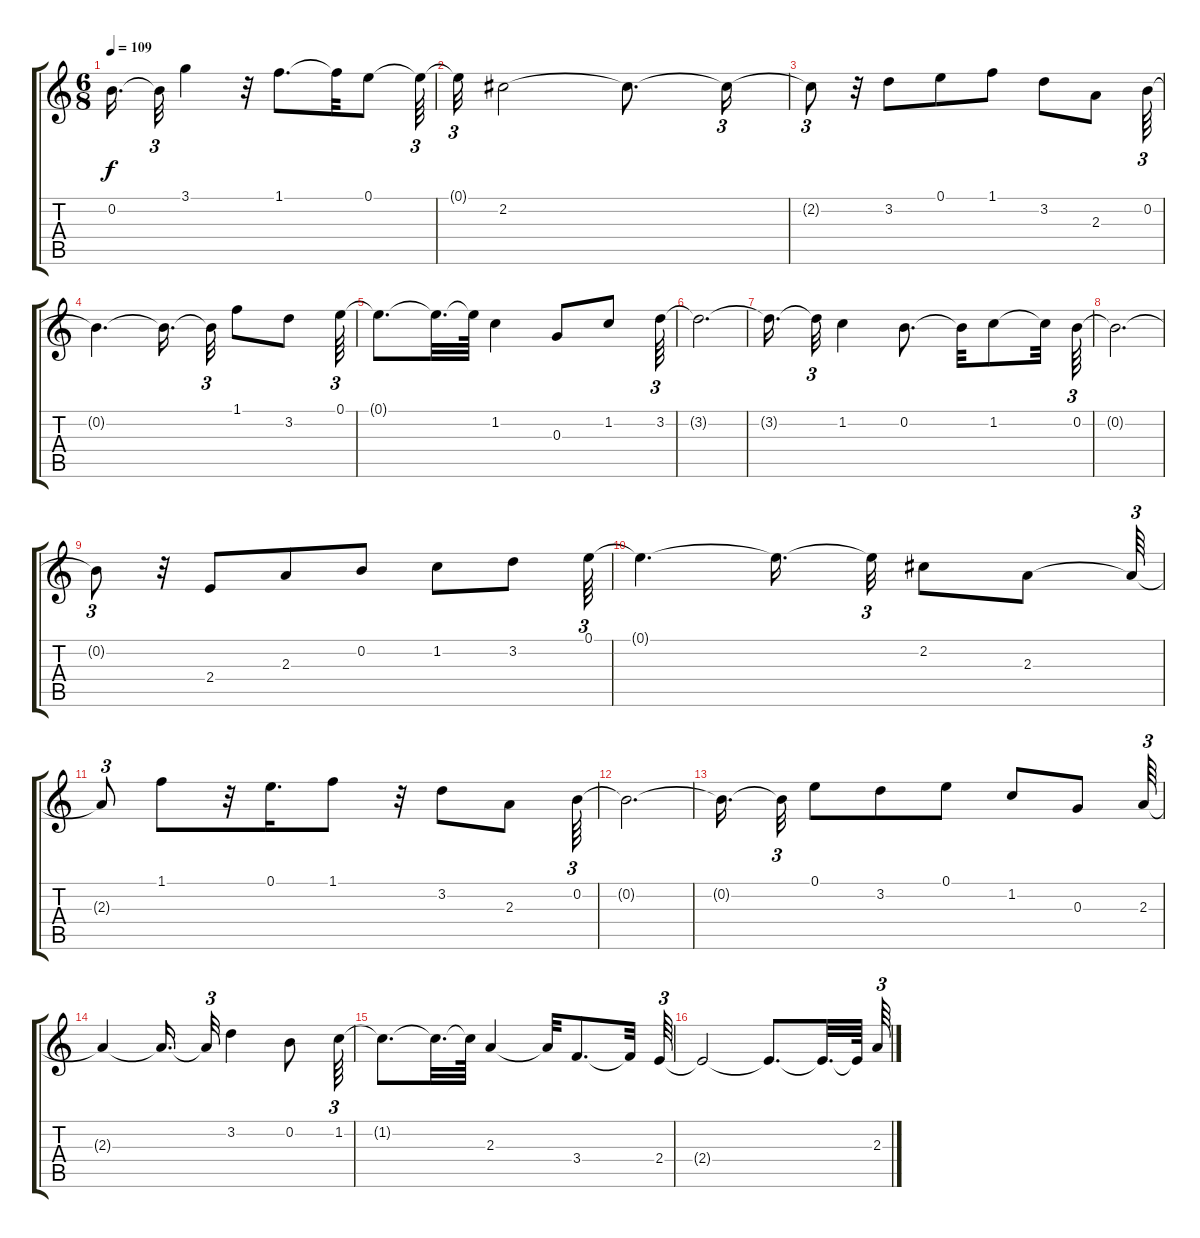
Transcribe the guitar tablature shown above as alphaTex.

\track "" {instrument acousticguitarnylon}
\staff {score tabs}
\tuning (E4 B3 G3 D3 A2 E2) {hide}
\ts (6 8)
\tempo 109
\clef g2
\ks c
0.2{t}.16{d dy f} 0.2{t}.32{tu (3 2)} 3.1.4 r.32 1.1.8{d} 1.1{t}.32 0.1.8 0.1{t}.64{tu (3 2)} |
0.1{t}.32{tu (3 2)} 2.2.2 2.2{t}.8{d} 2.2{t}.16{tu (3 2)} |
2.2{t}.8{tu (3 2)} r.32 3.2.8 0.1.8 1.1.8 3.2.8 2.3.8 0.2.64{tu (3 2)} |
0.2{t}.4{d} 0.2{t}.16{d beam splitsecondary} 0.2{t}.32{tu (3 2)} 1.1.8 3.2.8 0.1.64{tu (3 2)} |
0.1{t}.8{d} 0.1{t}.32{d} 0.1{t}.64 1.2.4 0.3.8 1.2.8 3.2.64{tu (3 2)} |
3.2{t}.2{d} |
3.2{t}.16{d} 3.2{t}.32{tu (3 2)} 1.2.4 0.2.8{d} 0.2{t}.32 1.2.8 1.2{t}.32 0.2.64{tu (3 2)} |
0.2{t}.2{d} |
0.2{t}.8{tu (3 2)} r.32 2.4.8 2.3.8 0.2.8 1.2.8 3.2.8 0.1.64{tu (3 2)} |
0.1{t}.4{d} 0.1{t}.16{d beam splitsecondary} 0.1{t}.32{tu (3 2)} 2.2.8 2.3.8 2.3{t}.64{tu (3 2)} |
2.3{t}.8{tu (3 2)} 1.1.8 r.32 0.1.16{d} 1.1.8 r.32 3.2.8 2.3.8 0.2.64{tu (3 2)} |
0.2{t}.2{d} |
0.2{t}.16{d beam splitsecondary} 0.2{t}.32{tu (3 2)} 0.1.8 3.2.8 0.1.8 1.2.8 0.3.8 2.3.64{tu (3 2)} |
2.3{t}.4 2.3{t}.16{d} 2.3{t}.32{tu (3 2)} 3.2.4 0.2.8 1.2.64{tu (3 2)} |
1.2{t}.8{d} 1.2{t}.32{d} 1.2{t}.64 2.3.4 2.3{t}.32 3.4.8{d} 3.4{t}.32 2.4.64{tu (3 2)} |
2.4{t}.2 2.4{t}.8{d} 2.4{t}.32{d} 2.4{t}.64 2.3.64{tu (3 2)}
